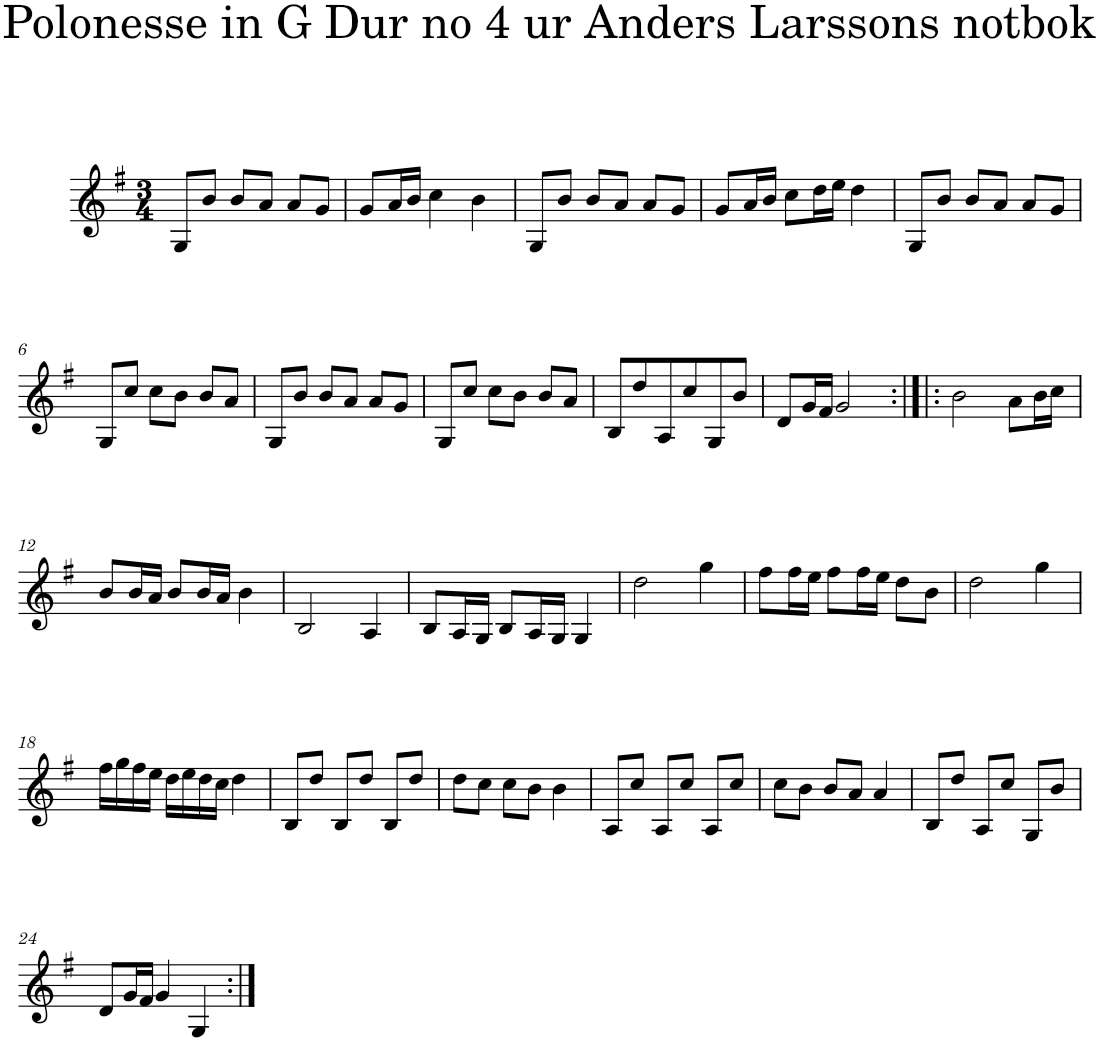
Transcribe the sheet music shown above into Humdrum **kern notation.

**kern
*part1
*staff1
*I"Piano
*I'Pno
*clefG2
*k[f#]
*G:
*M3/4
=1
8G/L
8b/J
8b/L
8a/J
8a/L
8g/J
=2
8g/L
16a/L
16b/JJ
4cc\
4b\
=3
8G/L
8b/J
8b/L
8a/J
8a/L
8g/J
=4
8g/L
16a/L
16b/JJ
8cc\L
16dd\L
16ee\JJ
4dd\
=5
8G/L
8b/J
8b/L
8a/J
8a/L
8g/J
!!LO:LB:g=z
=6
8G/L
8cc/J
8cc\L
8b\J
8b/L
8a/J
=7
8G/L
8b/J
8b/L
8a/J
8a/L
8g/J
=8
8G/L
8cc/J
8cc\L
8b\J
8b/L
8a/J
=9
8B/L
8dd/
8A/
8cc/
8G/
8b/J
=10
8d/L
16g/L
16f#/JJ
2g/
=11:|!|:
2b\
8a\L
16b\L
16cc\JJ
!!LO:LB:g=z
=12
8b/L
16b/L
16a/JJ
8b/L
16b/L
16a/JJ
4b\
=13
2B/
4A/
=14
8B/L
16A/L
16G/JJ
8B/L
16A/L
16G/JJ
4G/
=15
2dd\
4gg\
=16
8ff#\L
16ff#\L
16ee\JJ
8ff#\L
16ff#\L
16ee\JJ
8dd\L
8b\J
=17
2dd\
4gg\
!!LO:LB:g=z
=18
16ff#\LL
16gg\
16ff#\
16ee\JJ
16dd\LL
16ee\
16dd\
16cc\JJ
4dd\
=19
8B/L
8dd/J
8B/L
8dd/J
8B/L
8dd/J
=20
8dd\L
8cc\J
8cc\L
8b\J
4b\
=21
8A/L
8cc/J
8A/L
8cc/J
8A/L
8cc/J
=22
8cc\L
8b\J
8b/L
8a/J
4a/
=23
8B/L
8dd/J
8A/L
8cc/J
8G/L
8b/J
!!LO:LB:g=z
=24
8d/L
16g/L
16f#/JJ
4g/
4G/
=:|!
*-
